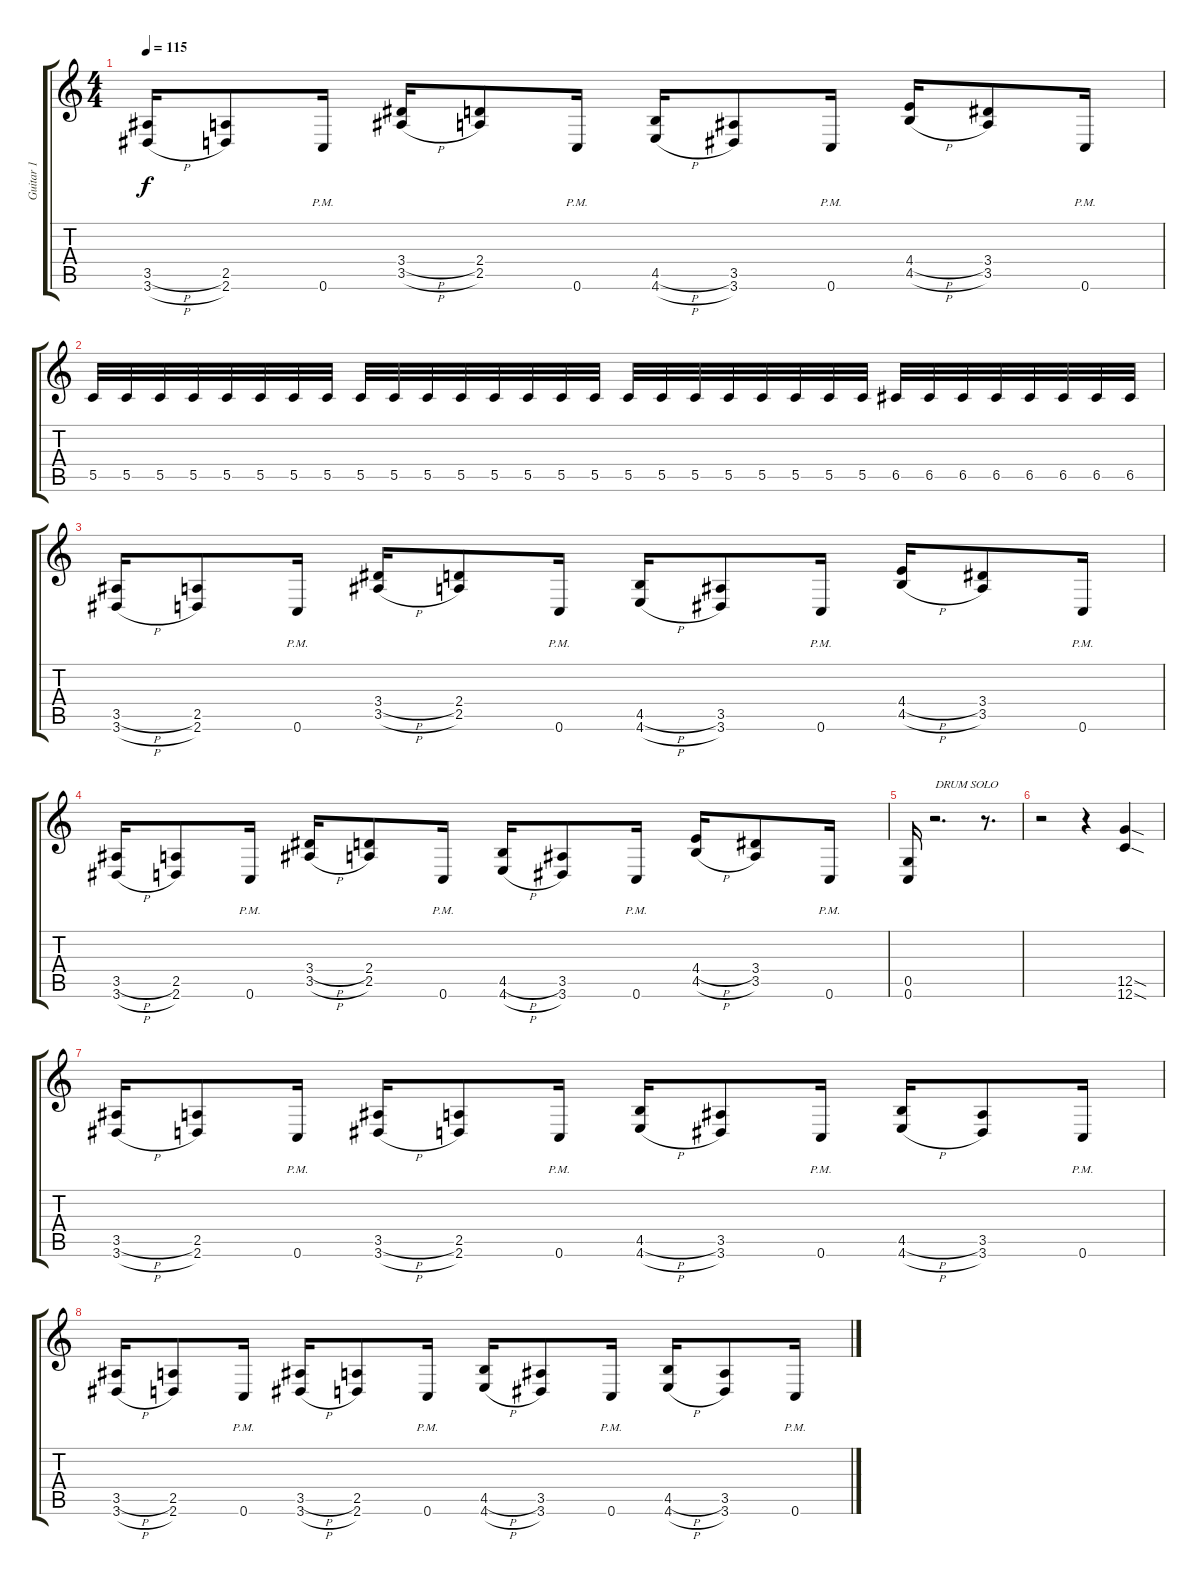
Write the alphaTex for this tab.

\track ("Guitar 1" "Guitar 1") {instrument distortionguitar}
\staff {score tabs}
\tuning (D4 A3 F3 C3 G2 C2) {hide}
\ts (4 4)
\tempo 115
\clef g2
\ks c
(3.5{h} 3.6{h}).16{dy f} (2.5 2.6).8 0.6{pm}.16 (3.4{h} 3.5{h}).16 (2.4 2.5).8 0.6{pm}.16 (4.5{h} 4.6{h}).16 (3.5 3.6).8 0.6{pm}.16 (4.4{h} 4.5{h}).16 (3.4 3.5).8 0.6{pm}.16 |
5.5.32 5.5.32 5.5.32 5.5.32 5.5.32 5.5.32 5.5.32 5.5.32 5.5.32 5.5.32 5.5.32 5.5.32 5.5.32 5.5.32 5.5.32 5.5.32 5.5.32 5.5.32 5.5.32 5.5.32 5.5.32 5.5.32 5.5.32 5.5.32 6.5.32 6.5.32 6.5.32 6.5.32 6.5.32 6.5.32 6.5.32 6.5.32 |
(3.5{h} 3.6{h}).16 (2.5 2.6).8 0.6{pm}.16 (3.4{h} 3.5{h}).16 (2.4 2.5).8 0.6{pm}.16 (4.5{h} 4.6{h}).16 (3.5 3.6).8 0.6{pm}.16 (4.4{h} 4.5{h}).16 (3.4 3.5).8 0.6{pm}.16 |
(3.5{h} 3.6{h}).16 (2.5 2.6).8 0.6{pm}.16 (3.4{h} 3.5{h}).16 (2.4 2.5).8 0.6{pm}.16 (4.5{h} 4.6{h}).16 (3.5 3.6).8 0.6{pm}.16 (4.4{h} 4.5{h}).16 (3.4 3.5).8 0.6{pm}.16 |
(0.5 0.6).16 r.2{d txt "DRUM SOLO"} r.8{d} |
r.2 r.4 (12.5{sod} 12.6{sod}).4 |
(3.5{h} 3.6{h}).16 (2.5 2.6).8 0.6{pm}.16 (3.5{h} 3.6{h}).16 (2.5 2.6).8 0.6{pm}.16 (4.5{h} 4.6{h}).16 (3.5 3.6).8 0.6{pm}.16 (4.5{h} 4.6{h}).16 (3.5 3.6).8 0.6{pm}.16 |
(3.5{h} 3.6{h}).16 (2.5 2.6).8 0.6{pm}.16 (3.5{h} 3.6{h}).16 (2.5 2.6).8 0.6{pm}.16 (4.5{h} 4.6{h}).16 (3.5 3.6).8 0.6{pm}.16 (4.5{h} 4.6{h}).16 (3.5 3.6).8 0.6{pm}.16
